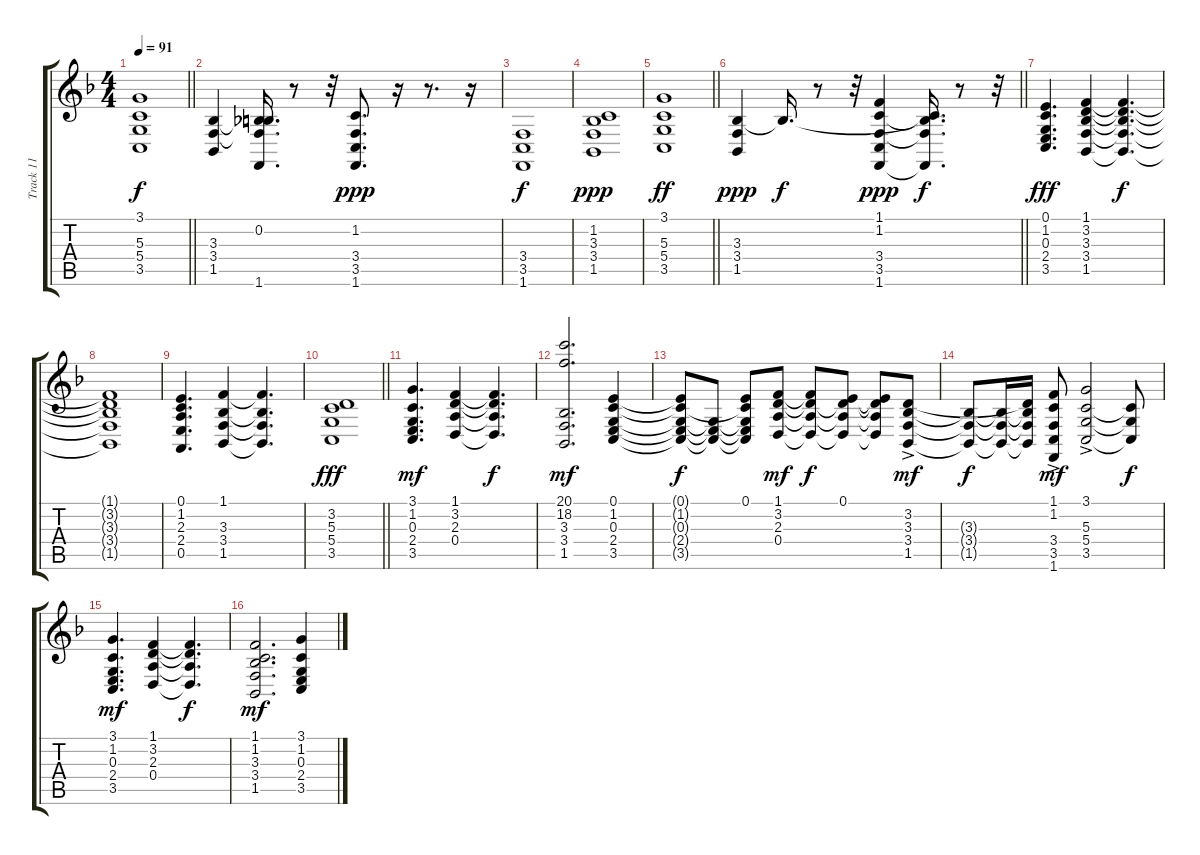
\track ("Track 11" "Track 11") {instrument pad2warm}
\staff {score tabs}
\tuning (E4 B3 G3 D3 A2 E2) {hide}
\ts (4 4)
\tempo 91
\clef g2
\barLineRight lightlight
\ks f
(3.1 5.3 5.4 3.5).1{dy f} |
(3.3 3.4 1.5).4 (0.2 3.3{t} 3.4{t} 1.6{t}).16{d} r.8 r.32 (1.2 3.4 3.5 1.6).8{d dy ppp} r.16 r.8{d} r.16 |
(3.4 3.5 1.6).1{dy f} |
(1.2 3.3 3.4 1.5).1{dy ppp} |
\barLineRight lightlight
(3.1 5.3 5.4 3.5).1{dy ff} |
\barLineRight lightlight
(3.3 3.4 1.5).4{dy ppp} 3.3{t}.16{d dy f} r.8 r.32 (1.1 1.2 3.4 3.5 1.6).4{dy ppp} (1.2{t} 3.3{t} 3.4{t} 1.6{t}).16{d dy f} r.8 r.32 |
(0.1 1.2 0.3 2.4 3.5).4{d dy fff} (1.1 3.2 3.3 3.4 1.5).4 (1.1{t} 3.2{t} 3.3{t} 3.4{t} 1.5{t}).4{d dy f} |
(1.1{t} 3.2{t} 3.3{t} 3.4{t} 1.5{t}).1 |
(0.1 1.2 2.3 2.4 0.5).4{d} (1.1 3.3 3.4 1.5).4 (1.1{t} 3.3{t} 3.4{t} 1.5{t}).4{d} |
\barLineRight lightlight
(3.2 5.3 5.4 3.5).1{dy fff} |
(3.1 1.2 0.3 2.4 3.5).4{d dy mf volume 11} (1.1 3.2 2.3 0.4).4 (1.1{t} 3.2{t} 2.3{t} 0.4{t}).4{d dy f} |
(20.1 18.2 3.3 3.4 1.5).2{d dy mf} (0.1 1.2 0.3 2.4 3.5).4 |
(0.1{t} 1.2{t} 0.3{t} 2.4{t} 3.5{t}).8{dy f} (0.3{t} 2.4{t} 3.5{t}).8 (0.1 1.2{t} 0.3{t} 2.4{t} 3.5{t}).8 (1.1 3.2 2.3 0.4).8{dy mf} (1.1{t} 3.2{t} 2.3{t} 0.4{t}).8{dy f} (0.1 3.2{t} 2.3{t} 0.4{t}).8 (0.1{t} 3.2{t} 2.3{t} 0.4{t}).8 (3.2 3.3{ac} 3.4{ac} 1.5{ac}).8{dy mf} |
(3.3{t} 3.4{t} 1.5{t}).8{dy f} (3.3{t} 3.4{t} 1.5{t}).16 (3.2{t} 3.3{t} 3.4{t} 1.5{t}).16 (1.1 1.2 3.4{ac} 3.5{ac} 1.6{ac}).8{dy mf} (3.1 5.3{ac} 5.4{ac} 3.5{ac}).2 (5.3{t} 5.4{t} 3.5{t}).8{dy f} |
(3.1 1.2 0.3 2.4 3.5).4{d dy mf} (1.1 3.2 2.3 0.4).4 (1.1{t} 3.2{t} 2.3{t} 0.4{t}).4{d dy f} |
(1.1 1.2 3.3 3.4 1.5).2{d dy mf} (3.1 1.2 0.3 2.4 3.5).4
